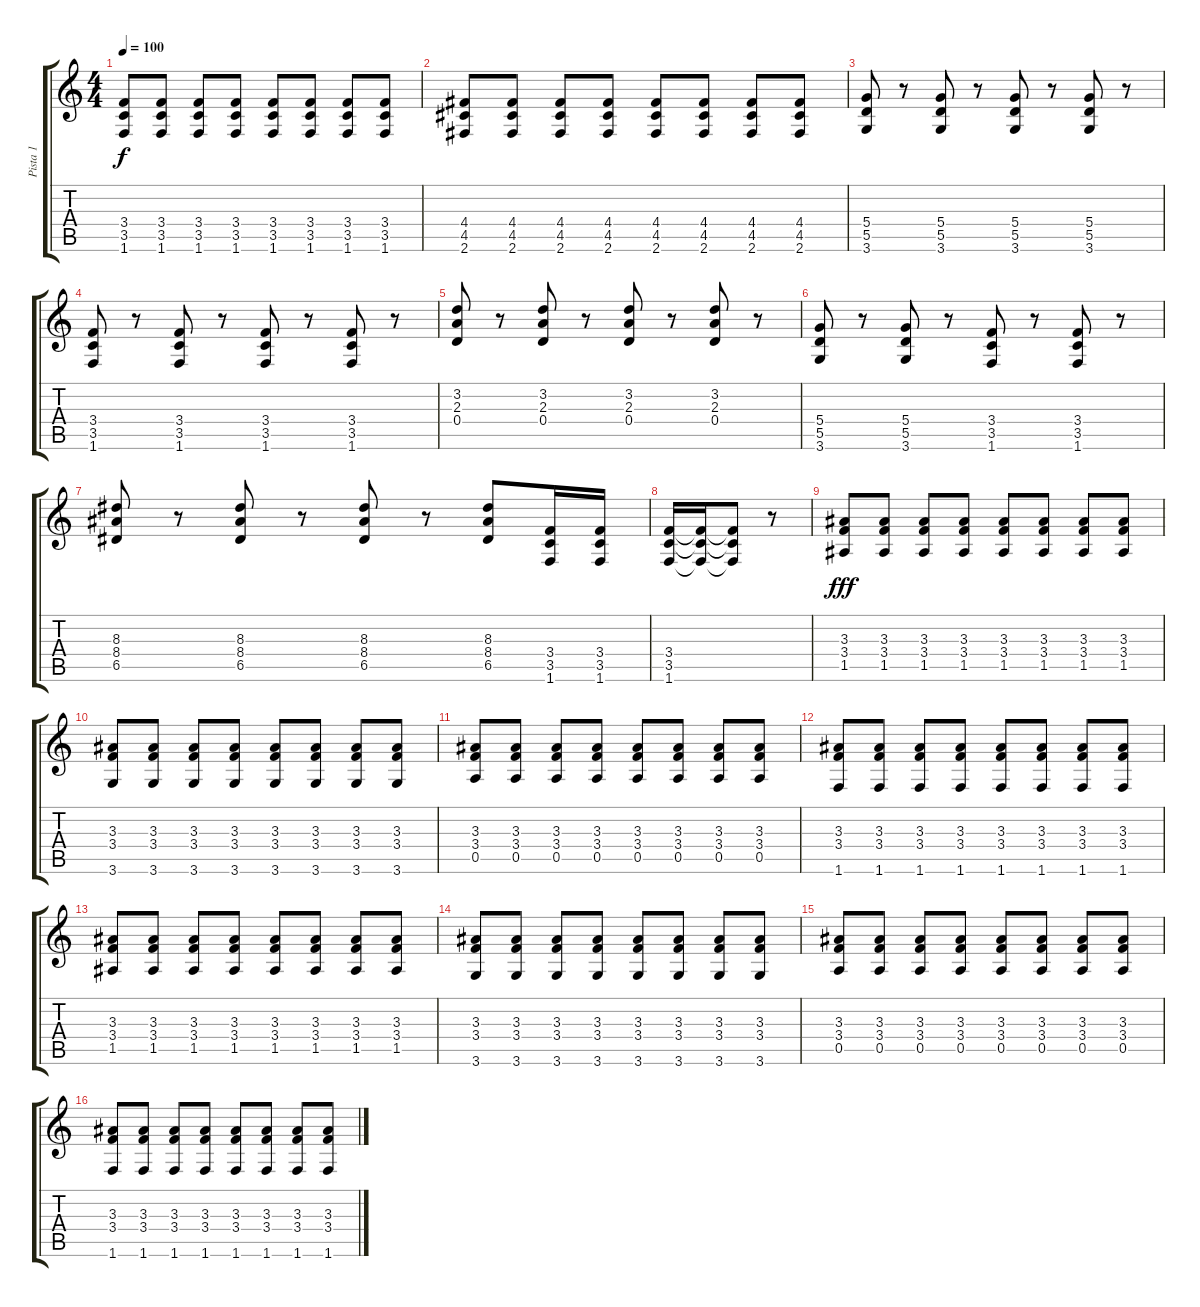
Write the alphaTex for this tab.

\track ("Pista 1" "Pista 1") {instrument distortionguitar}
\staff {score tabs}
\tuning (E4 B3 G3 D3 A2 E2) {hide}
\ts (4 4)
\tempo 100
\clef g2
\ks c
(3.4 3.5 1.6).8{dy f} (3.4 3.5 1.6).8 (3.4 3.5 1.6).8 (3.4 3.5 1.6).8 (3.4 3.5 1.6).8 (3.4 3.5 1.6).8 (3.4 3.5 1.6).8 (3.4 3.5 1.6).8 |
(4.4 4.5 2.6).8 (4.4 4.5 2.6).8 (4.4 4.5 2.6).8 (4.4 4.5 2.6).8 (4.4 4.5 2.6).8 (4.4 4.5 2.6).8 (4.4 4.5 2.6).8 (4.4 4.5 2.6).8 |
(5.4 5.5 3.6).8{volume 7 instrument overdrivenguitar} r.8 (5.4 5.5 3.6).8 r.8 (5.4 5.5 3.6).8 r.8 (5.4 5.5 3.6).8 r.8 |
(3.4 3.5 1.6).8 r.8 (3.4 3.5 1.6).8 r.8 (3.4 3.5 1.6).8 r.8 (3.4 3.5 1.6).8 r.8 |
(3.2 2.3 0.4).8 r.8 (3.2 2.3 0.4).8 r.8 (3.2 2.3 0.4).8 r.8 (3.2 2.3 0.4).8 r.8 |
(5.4 5.5 3.6).8 r.8 (5.4 5.5 3.6).8 r.8 (3.4 3.5 1.6).8 r.8 (3.4 3.5 1.6).8 r.8 |
(8.3 8.4 6.5).8 r.8 (8.3 8.4 6.5).8 r.8 (8.3 8.4 6.5).8 r.8 (8.3 8.4 6.5).8 (3.4 3.5 1.6).16 (3.4 3.5 1.6).16 |
(3.4 3.5 1.6).16 (3.4{t} 3.5{t} 1.6{t}).16 (3.4{t} 3.5{t} 1.6{t}).8 r.8 |
(3.3 3.4 1.5).8{dy fff} (3.3 3.4 1.5).8 (3.3 3.4 1.5).8 (3.3 3.4 1.5).8 (3.3 3.4 1.5).8 (3.3 3.4 1.5).8 (3.3 3.4 1.5).8 (3.3 3.4 1.5).8 |
(3.3 3.4 3.6).8 (3.3 3.4 3.6).8 (3.3 3.4 3.6).8 (3.3 3.4 3.6).8 (3.3 3.4 3.6).8 (3.3 3.4 3.6).8 (3.3 3.4 3.6).8 (3.3 3.4 3.6).8 |
(3.3 3.4 0.5).8 (3.3 3.4 0.5).8 (3.3 3.4 0.5).8 (3.3 3.4 0.5).8 (3.3 3.4 0.5).8 (3.3 3.4 0.5).8 (3.3 3.4 0.5).8 (3.3 3.4 0.5).8 |
(3.3 3.4 1.6).8 (3.3 3.4 1.6).8 (3.3 3.4 1.6).8 (3.3 3.4 1.6).8 (3.3 3.4 1.6).8 (3.3 3.4 1.6).8 (3.3 3.4 1.6).8 (3.3 3.4 1.6).8 |
(3.3 3.4 1.5).8 (3.3 3.4 1.5).8 (3.3 3.4 1.5).8 (3.3 3.4 1.5).8 (3.3 3.4 1.5).8 (3.3 3.4 1.5).8 (3.3 3.4 1.5).8 (3.3 3.4 1.5).8 |
(3.3 3.4 3.6).8 (3.3 3.4 3.6).8 (3.3 3.4 3.6).8 (3.3 3.4 3.6).8 (3.3 3.4 3.6).8 (3.3 3.4 3.6).8 (3.3 3.4 3.6).8 (3.3 3.4 3.6).8 |
(3.3 3.4 0.5).8 (3.3 3.4 0.5).8 (3.3 3.4 0.5).8 (3.3 3.4 0.5).8 (3.3 3.4 0.5).8 (3.3 3.4 0.5).8 (3.3 3.4 0.5).8 (3.3 3.4 0.5).8 |
(3.3 3.4 1.6).8 (3.3 3.4 1.6).8 (3.3 3.4 1.6).8 (3.3 3.4 1.6).8 (3.3 3.4 1.6).8 (3.3 3.4 1.6).8 (3.3 3.4 1.6).8 (3.3 3.4 1.6).8
